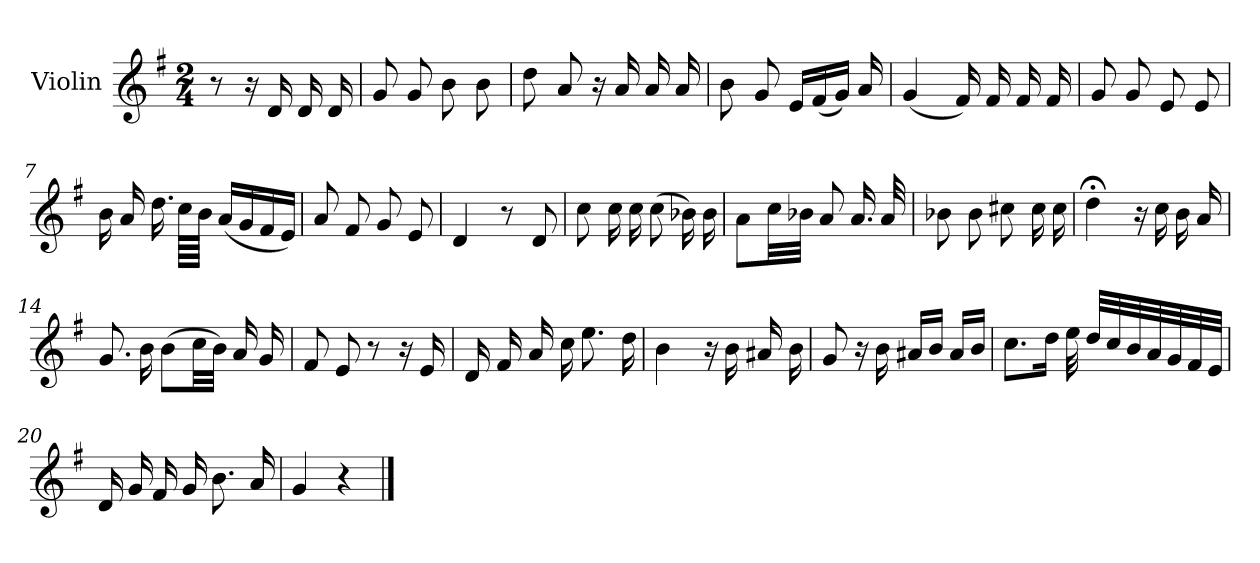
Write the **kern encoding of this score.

**kern	**dynam
*part1	*part1
*staff1	*staff1
*I"Violin	*
*I'Vln.	*
*clefG2	*
*k[f#]	*
*M2/4	*
=1	=1
8r	Allegretto
16r	.
16d	.
16d	.
16d	.
=2	=2
8g	.
8g	.
8b	.
8b	.
=3	=3
8dd	.
8a	.
16r	.
16a	.
16a	.
16a	.
=4	=4
8b	.
8g	.
16eLL	.
(16f#	.
16gJJ)	.
16a	.
=5	=5
(4g	.
16f#)	.
16f#	.
16f#	.
16f#	.
!!LO:LB:g=z
=6	=6
8g	.
8g	.
8e	.
8e	.
=7	=7
16b	.
16a	.
16.dd	.
64ccLLLL	.
64bJJJJ	.
(16aLL	.
16g	.
16f#	.
16eJJ)	.
=8	=8
8a	.
8f#	.
8g	.
8e	.
=9	=9
4d	.
8r	.
8d	.
=10	=10
8cc	.
16cc	.
16cc	.
(8cc	.
16b-X)	.
16b-	.
!!LO:LB:g=z
=11	=11
8aL	.
32ccLL	.
32b-XJJJ	.
8a	.
16.a	.
32a	.
=12	=12
8b-X	.
8b-	.
8cc#X	.
16cc#	.
16cc#	.
=13	=13
4dd;<	.
16r	.
16cc	.
16b	.
16a	.
=14	=14
8.g	.
16b	.
(8bL	.
32ccLL	.
32bJJJ)	.
16a	.
16g	.
=15	=15
8f#	.
8e	.
8r	.
16r	.
16e	.
!!LO:LB:g=z
=16	=16
16d	.
16f#	.
16a	.
16cc	.
8.ee	.
16dd	.
=17	=17
4b	.
16r	.
16b	.
16a#X	.
16b	.
=18	=18
8g	.
16r	.
16b	.
16a#XLL	.
16bJJ	.
16a#LL	.
16bJJ	.
=19	=19
8.ccL	.
16ddJk	.
32ee	.
32ddLLL	.
32cc	.
32b	.
32a	.
32g	.
32f#	.
32eJJJ	.
=20	=20
16d	.
16g	.
16f#	.
16g	.
8.b	.
16a	.
!!LO:LB:g=z
=21	=21
4g	.
4r	.
==	==
*-	*-
